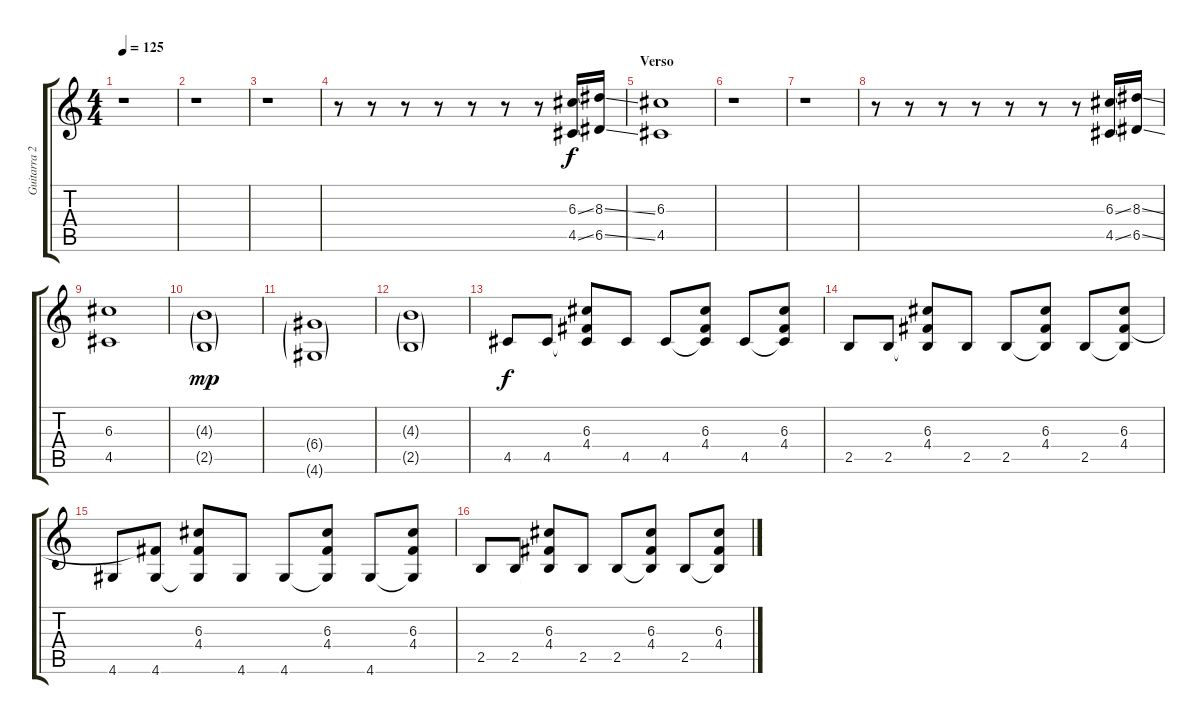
\track ("Guitarra 2" "Guitarra 2") {instrument distortionguitar}
\staff {score tabs}
\tuning (E4 B3 G3 D3 A2 E2) {hide}
\ts (4 4)
\tempo 125
\clef g2
\ks c
r.1{dy f instrument electricguitarclean} |
r.1 |
r.1 |
r.8 r.8 r.8 r.8 r.8 r.8 r.8 (6.3{ss} 4.5{ss}).16 (8.3{ss} 6.5{ss}).16 |
\section ("" "Verso ")
(6.3 4.5).1 |
r.1 |
r.1 |
r.8 r.8 r.8 r.8 r.8 r.8 r.8 (6.3{ss} 4.5{ss}).16 (8.3{ss} 6.5{ss}).16 |
(6.3 4.5).1 |
(4.3{g} 2.5{g}).1{dy mp} |
(6.4{g} 4.6{g}).1 |
(4.3{g} 2.5{g}).1 |
4.5.8{dy f} 4.5.8 (6.3 4.4 4.5{t}).8 4.5.8 4.5.8 (6.3 4.4 4.5{t}).8 4.5.8 (6.3 4.4 4.5{t}).8 |
2.5.8 2.5.8 (6.3 4.4 2.5{t}).8 2.5.8 2.5.8 (6.3 4.4 2.5{t}).8 2.5.8 (6.3 4.4 2.5{t}).8 |
4.6.8 (4.4{t} 4.6).8 (6.3 4.4 4.6{t}).8 4.6.8 4.6.8 (6.3 4.4 4.6{t}).8 4.6.8 (6.3 4.4 4.6{t}).8 |
2.5.8 2.5.8 (6.3 4.4 2.5{t}).8 2.5.8 2.5.8 (6.3 4.4 2.5{t}).8 2.5.8 (6.3 4.4 2.5{t}).8
